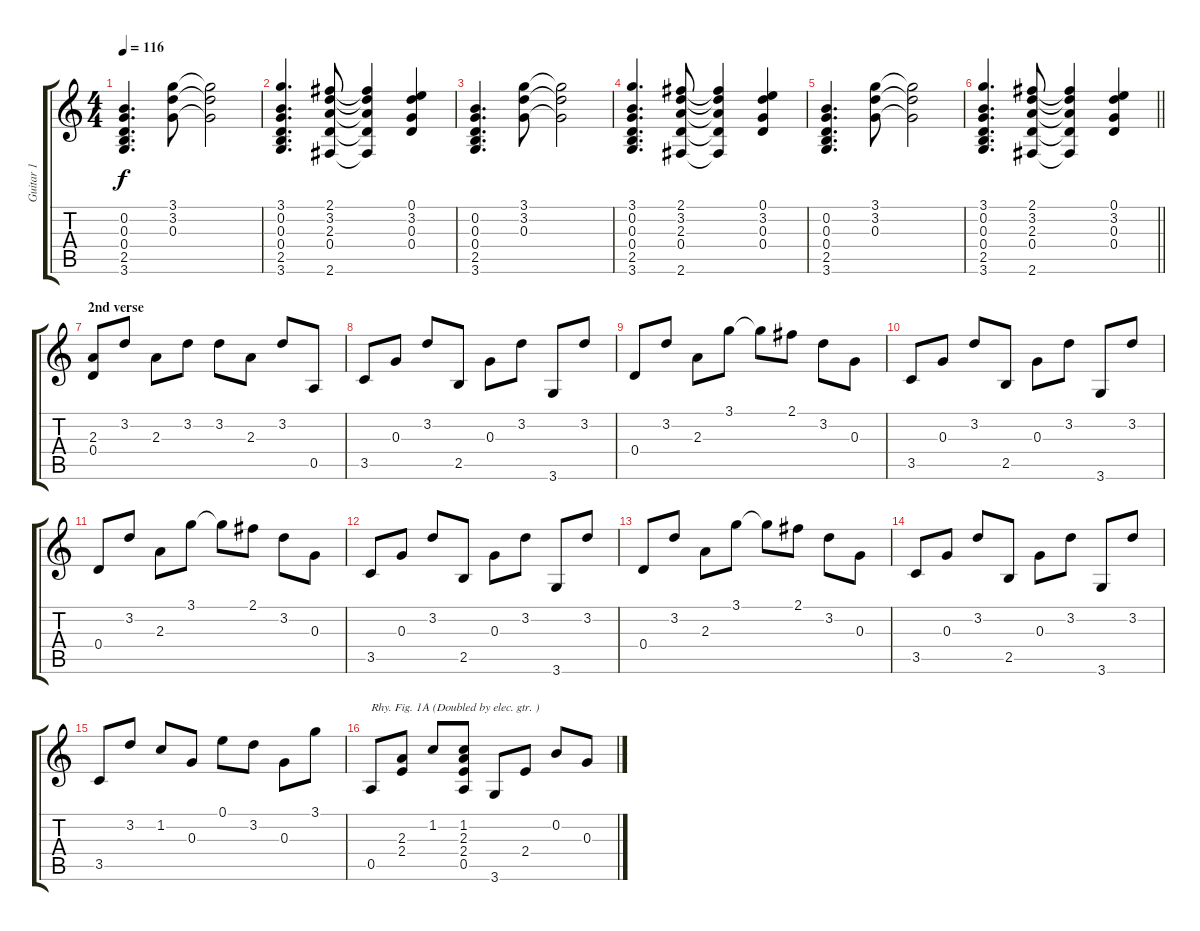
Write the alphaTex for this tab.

\track ("Guitar 1" "Guitar 1") {instrument acousticguitarnylon}
\staff {score tabs}
\tuning (E4 B3 G3 D3 A2 E2) {hide}
\ts (4 4)
\tempo 116
\clef g2
\ks c
(0.2 0.3 0.4 2.5 3.6).4{d dy f} (3.1 3.2 0.3).8 (3.1{t} 3.2{t} 0.3{t}).2 |
(3.1 0.2 0.3 0.4 2.5 3.6).4{d} (2.1 3.2 2.3 0.4 2.6).8 (2.1{t} 3.2{t} 2.3{t} 0.4{t} 2.6{t}).4 (0.1 3.2 0.3 0.4).4 |
(0.2 0.3 0.4 2.5 3.6).4{d} (3.1 3.2 0.3).8 (3.1{t} 3.2{t} 0.3{t}).2 |
(3.1 0.2 0.3 0.4 2.5 3.6).4{d} (2.1 3.2 2.3 0.4 2.6).8 (2.1{t} 3.2{t} 2.3{t} 0.4{t} 2.6{t}).4 (0.1 3.2 0.3 0.4).4 |
(0.2 0.3 0.4 2.5 3.6).4{d} (3.1 3.2 0.3).8 (3.1{t} 3.2{t} 0.3{t}).2 |
\barLineRight lightlight
(3.1 0.2 0.3 0.4 2.5 3.6).4{d} (2.1 3.2 2.3 0.4 2.6).8 (2.1{t} 3.2{t} 2.3{t} 0.4{t} 2.6{t}).4 (0.1 3.2 0.3 0.4).4 |
\section ("" "2nd verse")
(2.3 0.4).8 3.2.8 2.3.8 3.2.8 3.2.8 2.3.8 3.2.8 0.5.8 |
3.5.8 0.3.8 3.2.8 2.5.8 0.3.8 3.2.8 3.6.8 3.2.8 |
0.4.8 3.2.8 2.3.8 3.1.8 3.1{t}.8 2.1.8 3.2.8 0.3.8 |
3.5.8 0.3.8 3.2.8 2.5.8 0.3.8 3.2.8 3.6.8 3.2.8 |
0.4.8 3.2.8 2.3.8 3.1.8 3.1{t}.8 2.1.8 3.2.8 0.3.8 |
3.5.8 0.3.8 3.2.8 2.5.8 0.3.8 3.2.8 3.6.8 3.2.8 |
0.4.8 3.2.8 2.3.8 3.1.8 3.1{t}.8 2.1.8 3.2.8 0.3.8 |
3.5.8 0.3.8 3.2.8 2.5.8 0.3.8 3.2.8 3.6.8 3.2.8 |
3.5.8 3.2.8 1.2.8 0.3.8 0.1.8 3.2.8 0.3.8 3.1.8 |
0.5.8{txt "Rhy. Fig. 1A (Doubled by elec. gtr. )"} (2.3 2.4).8 1.2.8 (1.2 2.3 2.4 0.5).8 3.6.8 2.4.8 0.2.8 0.3.8
